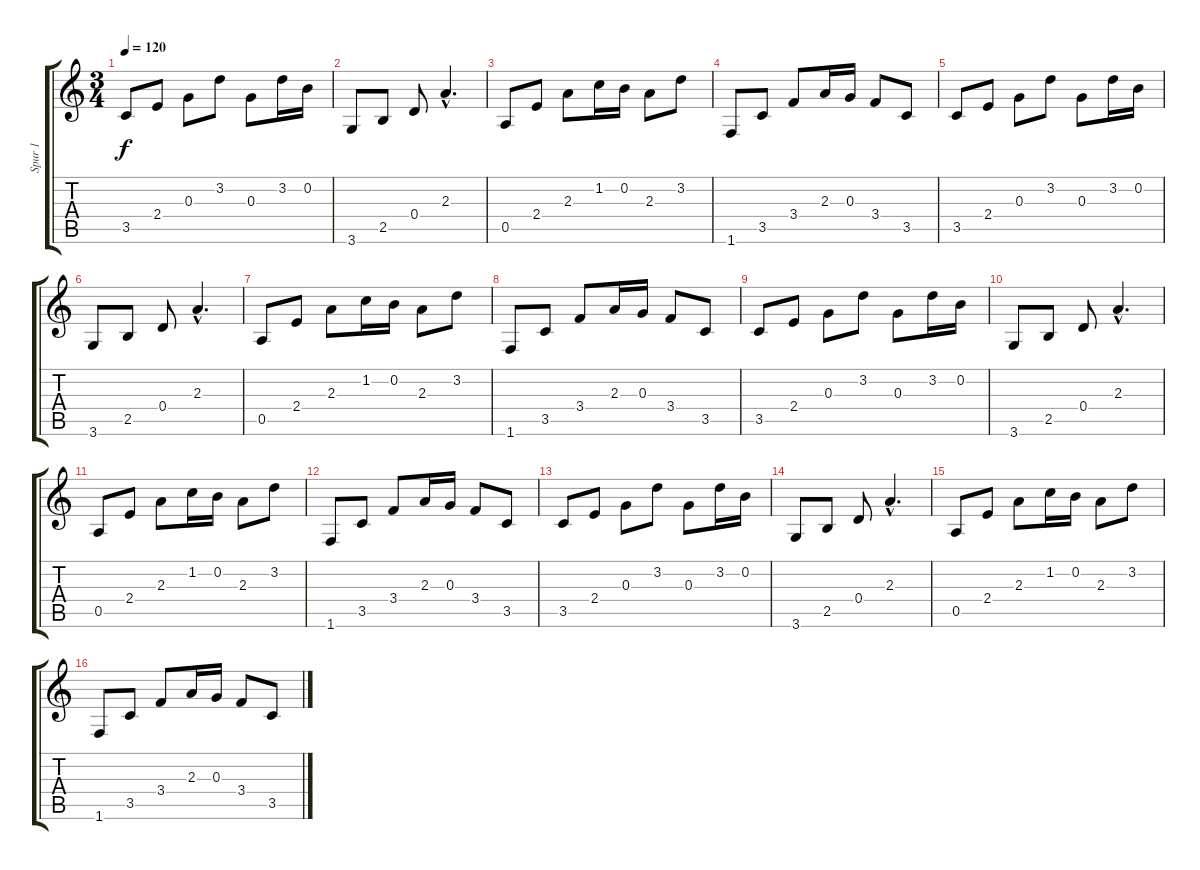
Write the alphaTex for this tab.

\track ("Spur 1" "Spur 1") {instrument acousticguitarsteel}
\staff {score tabs}
\tuning (E4 B3 G3 D3 A2 E2) {hide}
\ts (3 4)
\tempo 120
\clef g2
\ks c
3.5.8{dy f} 2.4.8 0.3.8 3.2.8 0.3.8 3.2.16 0.2.16 |
3.6.8 2.5.8 0.4.8 2.3{hac}.4{d} |
0.5.8 2.4.8 2.3.8 1.2.16 0.2.16 2.3.8 3.2.8 |
1.6.8 3.5.8 3.4.8 2.3.16 0.3.16 3.4.8 3.5.8 |
3.5.8 2.4.8 0.3.8 3.2.8 0.3.8 3.2.16 0.2.16 |
3.6.8 2.5.8 0.4.8 2.3{hac}.4{d} |
0.5.8 2.4.8 2.3.8 1.2.16 0.2.16 2.3.8 3.2.8 |
1.6.8 3.5.8 3.4.8 2.3.16 0.3.16 3.4.8 3.5.8 |
3.5.8 2.4.8 0.3.8 3.2.8 0.3.8 3.2.16 0.2.16 |
3.6.8 2.5.8 0.4.8 2.3{hac}.4{d} |
0.5.8 2.4.8 2.3.8 1.2.16 0.2.16 2.3.8 3.2.8 |
1.6.8 3.5.8 3.4.8 2.3.16 0.3.16 3.4.8 3.5.8 |
3.5.8 2.4.8 0.3.8 3.2.8 0.3.8 3.2.16 0.2.16 |
3.6.8 2.5.8 0.4.8 2.3{hac}.4{d} |
0.5.8 2.4.8 2.3.8 1.2.16 0.2.16 2.3.8 3.2.8 |
1.6.8 3.5.8 3.4.8 2.3.16 0.3.16 3.4.8 3.5.8
